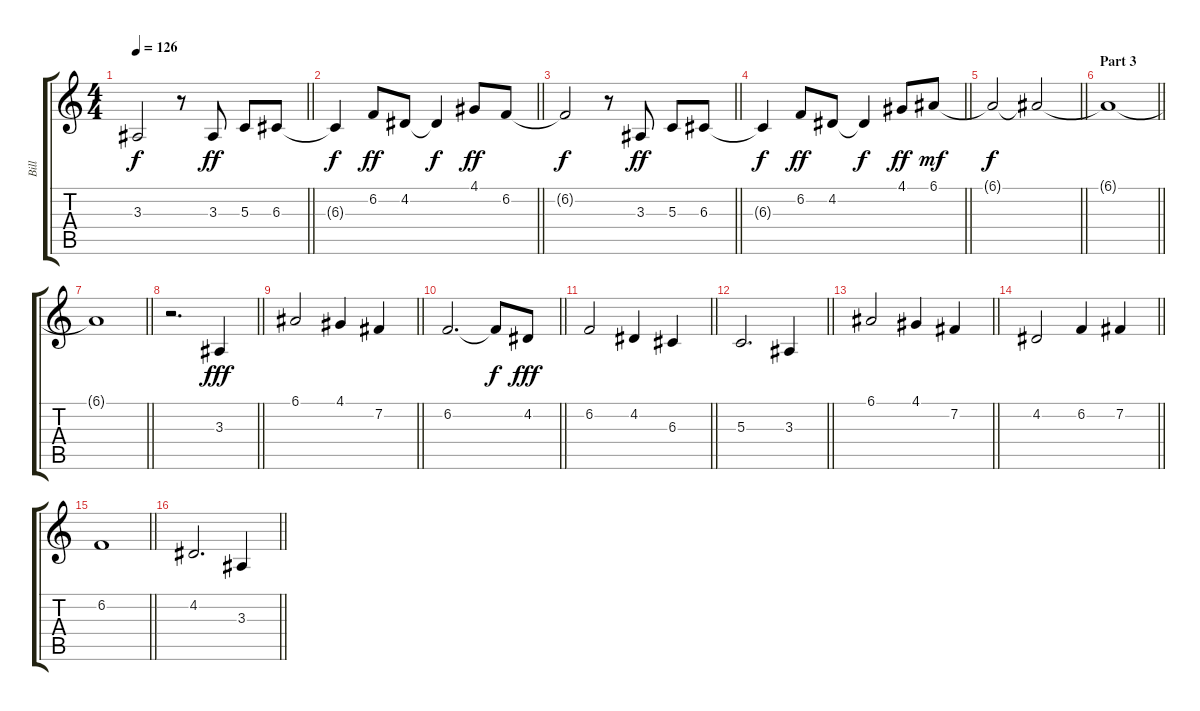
\track ("Bill" "Bill") {instrument stringensemble1}
\staff {score tabs}
\tuning (E4 B3 G3 D3 A2 E2) {hide}
\ts (4 4)
\tempo 126
\clef g2
\barLineRight lightlight
\ks c
3.3{t}.2{dy f} r.8 3.3.8{dy ff} 5.3.8 6.3.8 |
\barLineRight lightlight
6.3{t}.4{dy f} 6.2.8{dy ff} 4.2.8 4.2{t}.4{dy f} 4.1.8{dy ff} 6.2.8 |
\barLineRight lightlight
6.2{t}.2{dy f} r.8 3.3.8{dy ff} 5.3.8 6.3.8 |
\barLineRight lightlight
6.3{t}.4{dy f} 6.2.8{dy ff} 4.2.8 4.2{t}.4{dy f} 4.1.8{dy ff} 6.1.8{dy mf} |
\barLineRight lightlight
6.1{t}.2{dy f} 6.1{t}.2{volume 8} |
\section ("" "Part 3")
\barLineRight lightlight
6.1{t}.1 |
\barLineRight lightlight
6.1{t}.1 |
\barLineRight lightlight
r.2{d} 3.3.4{dy fff volume 16} |
\barLineRight lightlight
6.1.2 4.1.4 7.2.4 |
\barLineRight lightlight
6.2.2{d} 6.2{t}.8{dy f} 4.2.8{dy fff} |
\barLineRight lightlight
6.2.2 4.2.4 6.3.4 |
\barLineRight lightlight
5.3.2{d} 3.3.4 |
\barLineRight lightlight
6.1.2 4.1.4 7.2.4 |
\barLineRight lightlight
4.2.2 6.2.4 7.2.4 |
\barLineRight lightlight
6.2.1 |
\barLineRight lightlight
4.2.2{d} 3.3.4{volume 16}
